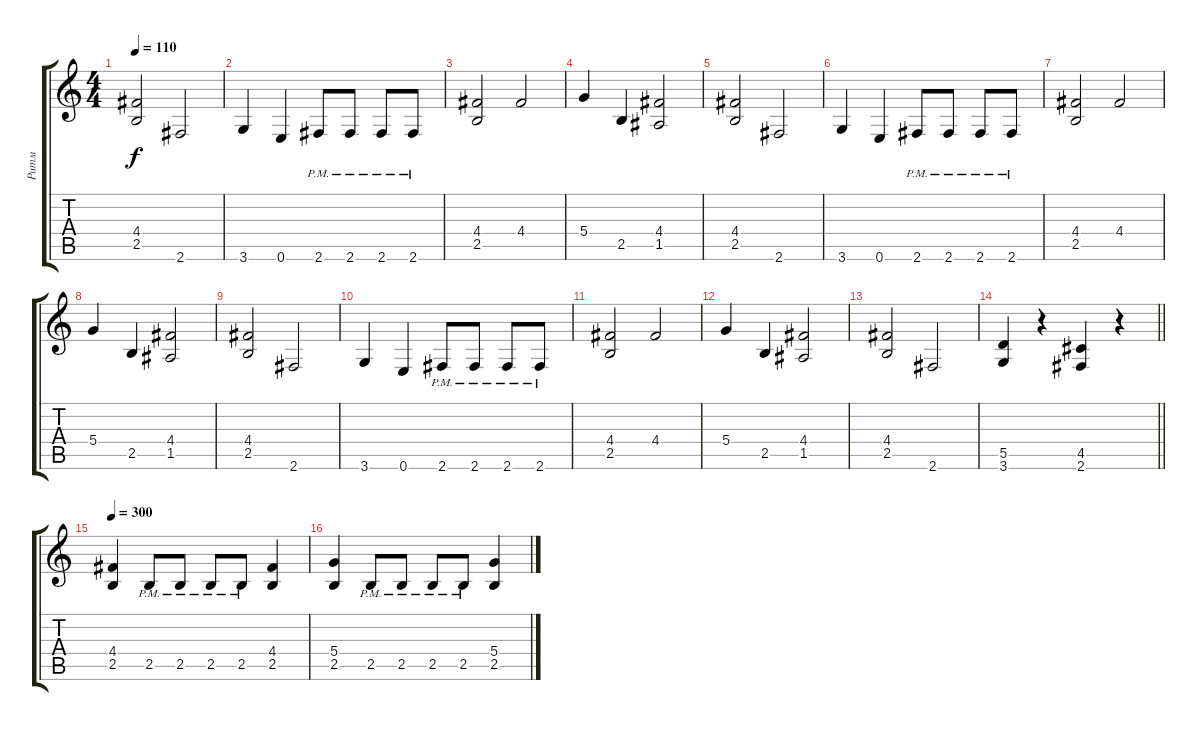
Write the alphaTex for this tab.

\track ("Ритм" "Ритм") {instrument distortionguitar}
\staff {score tabs}
\tuning (E4 B3 G3 D3 A2 E2) {hide}
\ts (4 4)
\tempo 110
\clef g2
\ks c
(4.4 2.5).2{dy f} 2.6.2 |
3.6.4 0.6.4 2.6{pm}.8 2.6{pm}.8 2.6{pm}.8 2.6{pm}.8 |
(4.4 2.5).2 4.4.2 |
5.4.4 2.5.4 (4.4 1.5).2 |
(4.4 2.5).2 2.6.2 |
3.6.4 0.6.4 2.6{pm}.8 2.6{pm}.8 2.6{pm}.8 2.6{pm}.8 |
(4.4 2.5).2 4.4.2 |
5.4.4 2.5.4 (4.4 1.5).2 |
(4.4 2.5).2 2.6.2 |
3.6.4 0.6.4 2.6{pm}.8 2.6{pm}.8 2.6{pm}.8 2.6{pm}.8 |
(4.4 2.5).2 4.4.2 |
5.4.4 2.5.4 (4.4 1.5).2 |
(4.4 2.5).2 2.6.2 |
\barLineRight lightlight
(5.5 3.6).4 r.4 (4.5 2.6).4 r.4 |
\tempo 300
(4.4 2.5).4 2.5{pm}.8 2.5{pm}.8 2.5{pm}.8 2.5{pm}.8 (4.4 2.5).4 |
(5.4 2.5).4 2.5{pm}.8 2.5{pm}.8 2.5{pm}.8 2.5{pm}.8 (5.4 2.5).4
